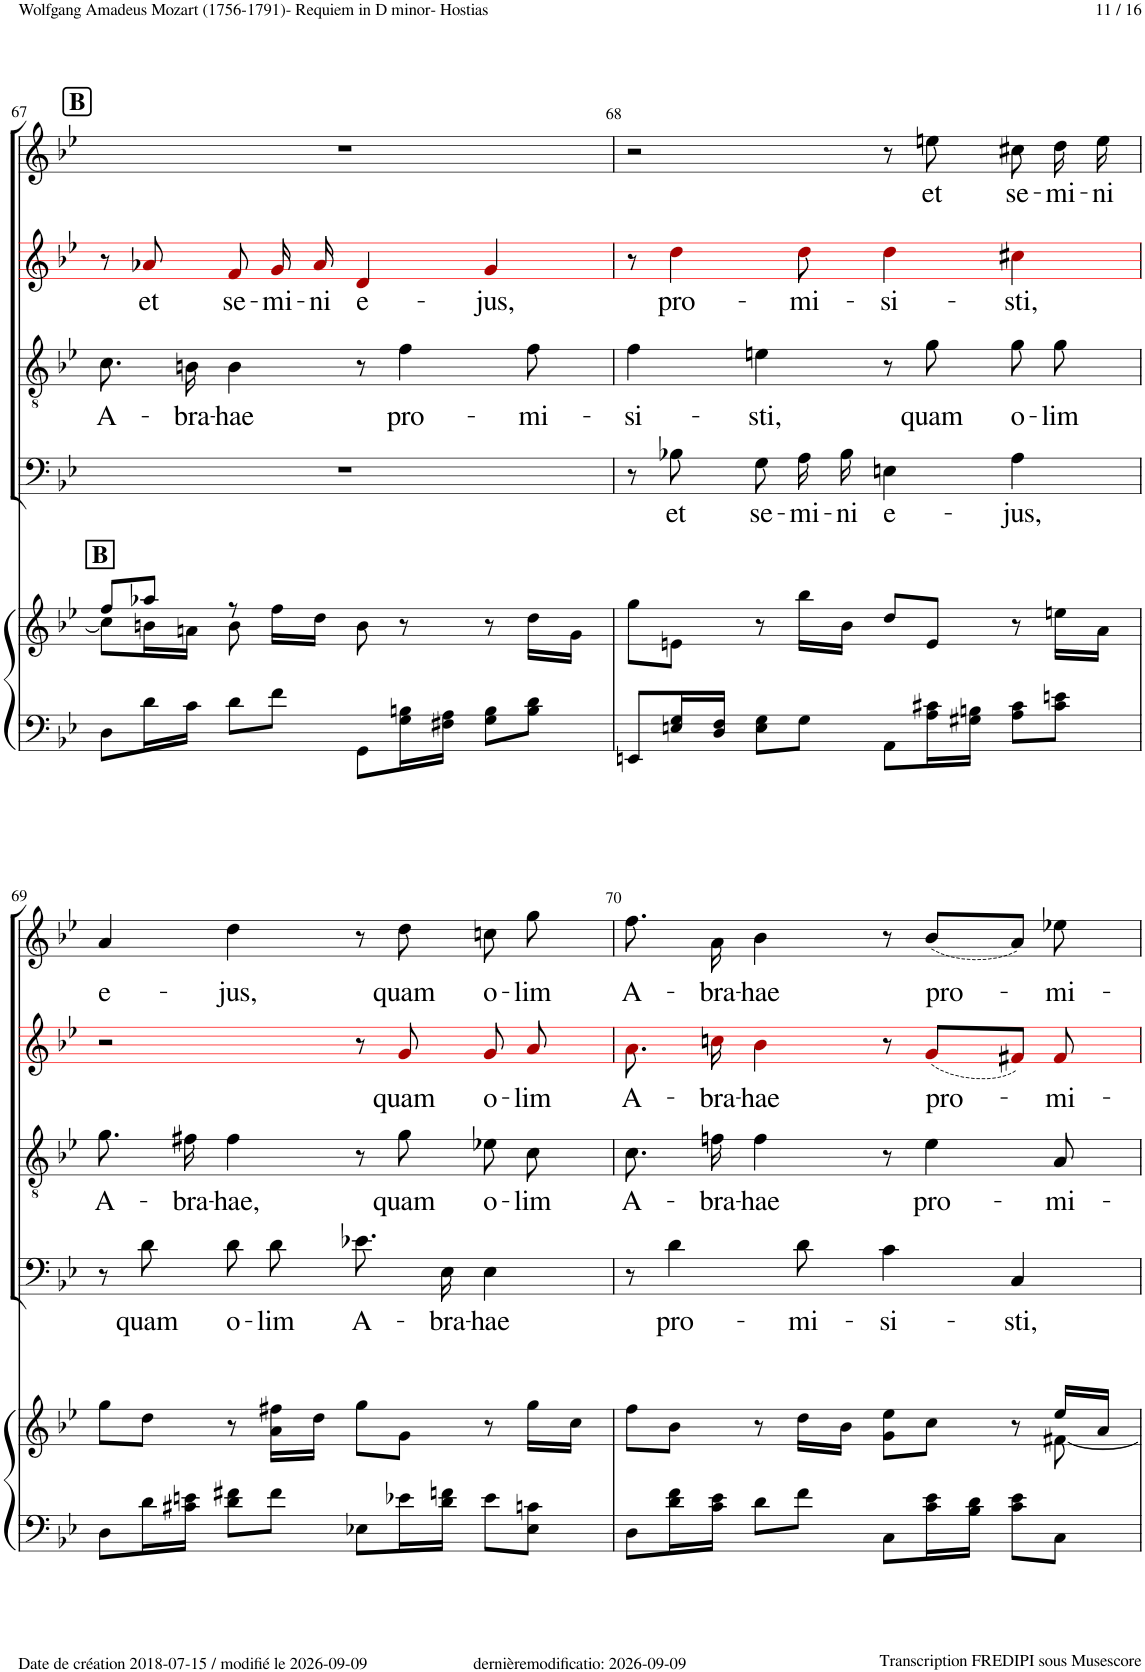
**kern	**kern	**kern	**text	**kern	**text	**kern	**text	**kern	**text
*part5	*part5	*part4	*part4	*part3	*part3	*part2	*part2	*part1	*part1
*staff6	*staff5	*staff4	*staff4	*staff3	*staff3	*staff2	*staff2	*staff1	*staff1
*I"Piano	*	*I"Bass	*	*I"Tenor	*	*I"Alto	*	*I"Soprano	*
*I'Pno	*	*	*	*	*	*	*	*	*
!!LO:PB:g=z
*clefF4	*clefG2	*clefF4	*	*clefGv2	*	*clefG2	*	*clefG2	*
*	*	*	*	*	*	*ITrd1c2	*	*	*
*k[b-e-]	*k[b-e-]	*k[b-e-]	*	*k[b-e-]	*	*k[b-e-]	*	*k[b-e-]	*
*M4/4	*M4/4	*M4/4	*	*M4/4	*	*M4/4	*	*M4/4	*
*met(c)	*met(c)	*met(c)	*	*met(c)	*	*met(c)	*	*met(c)	*
!!LO:REH:place=s1:a:B:cj:fs=14:t=B
=67	=67	=67	=67	=67	=67	=67	=67	=67	=67
*	*^	*	*	*	*	*	*	*	*
!	!LO:TX:a:B:t=B	!	!	!	!	!	!	!	!	!
!	!	!	!	!	!	!LO:LY:b	!	!	!	!
8D\L	8ff/L	8cc\L]	1r	.	8.c!\L	A-	8r	.	1r	.
!	!	!	!	!	!	!	!	!LO:LY:b	!	!
16d\L	8aa-X/J	16bn\L	.	.	.	.	8a-X!i/	et	.	.
!	!	!	!	!	!	!LO:LY:b	!	!	!	!
16c\JJ	.	16an\JJ	.	.	16Bn!\Jk	-bra-	.	.	.	.
!	!	!	!	!	!	!LO:LY:b	!	!LO:LY:b	!	!
8d\L	8r	8b\	.	.	4B!\	-hae	8f!i/	se-	.	.
!	!	!	!	!	!	!	!	!LO:LY:b	!	!
8f\J	16ff\LL	8ryy	.	.	.	.	16g!i/	-mi-	.	.
!	!	!	!	!	!	!	!	!LO:LY:b	!	!
.	16dd\JJ	.	.	.	.	.	16a-!i/	-ni	.	.
!	!	!	!	!	!	!	!	!LO:LY:b	!	!
8GG\L	8b\	2ryy	.	.	8r	.	4d!i/	e-	.	.
!	!	!	!	!	!	!LO:LY:b	!	!	!	!
16G\ 16Bn\L	8r	.	.	.	4f!\	pro-	.	.	.	.
16F#X\ 16A\JJ	.	.	.	.	.	.	.	.	.	.
!	!	!	!	!	!	!	!	!LO:LY:b	!	!
8G\ 8B\L	8r	.	.	.	.	.	4g!i/	-jus,	.	.
!	!	!	!	!	!	!LO:LY:b	!	!	!	!
8B\ 8d\J	16dd\LL	.	.	.	8f!\	-mi-	.	.	.	.
.	16g\JJ	.	.	.	.	.	.	.	.	.
*	*v	*v	*	*	*	*	*	*	*	*
=68	=68	=68	=68	=68	=68	=68	=68	=68	=68
!	!	!	!	!	!LO:LY:b	!	!	!	!
8EEn/L	8gg\L	8r	.	4f!\	-si-	8r	.	2r	.
!	!	!	!LO:LY:b	!	!	!	!LO:LY:b	!	!
16En/ 16G/L	8en\J	8B-X!\	et	.	.	4dd!i\	pro-	.	.
16D/ 16F/JJ	.	.	.	.	.	.	.	.	.
!	!	!	!LO:LY:b	!	!LO:LY:b	!	!	!	!
8E\ 8G\L	8r	8G!\L	se-	4en!\	-sti,	.	.	.	.
!	!	!	!LO:LY:b	!	!	!	!LO:LY:b	!	!
8G\J	16bb-\LL	16A!\L	-mi-	.	.	8dd!i\	-mi-	.	.
!	!	!	!LO:LY:b	!	!	!	!	!	!
.	16b-\JJ	16B-!\JJ	-ni	.	.	.	.	.	.
!	!	!	!LO:LY:b	!	!	!	!LO:LY:b	!	!
8AA\L	8dd/L	4En!\	e-	8r	.	4dd!i\	-si-	8r	.
!	!	!	!	!	!LO:LY:b	!	!	!	!LO:LY:b
16A\ 16c#X\L	8e/J	.	.	8g!\	quam	.	.	8een!\	et
16G#X\ 16Bn\JJ	.	.	.	.	.	.	.	.	.
!	!	!	!LO:LY:b	!	!LO:LY:b	!	!LO:LY:b	!	!LO:LY:b
8A\ 8c#\L	8r	4A!\	-jus,	8g!\L	o-	4cc#X!i\	-sti,	8cc#X!\	se-
!	!	!	!	!	!LO:LY:b	!	!	!	!LO:LY:b
8c#\ 8en\J	16een\LL	.	.	8g!\J	-lim	.	.	16dd!\	-mi-
!	!	!	!	!	!	!	!	!	!LO:LY:b
.	16a\JJ	.	.	.	.	.	.	16ee!\	-ni
!!LO:LB:g=z
=69	=69	=69	=69	=69	=69	=69	=69	=69	=69
!	!	!	!	!	!LO:LY:b	!	!	!	!LO:LY:b
8D\L	8gg\L	8r	.	8.g!\L	A-	2r	.	4a!/	e-
!	!	!	!LO:LY:b	!	!	!	!	!	!
16d\L	8dd\J	8d!\	quam	.	.	.	.	.	.
!	!	!	!	!	!LO:LY:b	!	!	!	!
16c#X\ 16en\JJ	.	.	.	16f#X!\Jk	-bra-	.	.	.	.
!	!	!	!LO:LY:b	!	!LO:LY:b	!	!	!	!LO:LY:b
8d\ 8f#X\L	8r	8d!\L	o-	4f#!\	-hae,	.	.	4dd!\	-jus,
!	!	!	!LO:LY:b	!	!	!	!	!	!
8f#\J	16a\ 16ff#X\LL	8d!\J	-lim	.	.	.	.	.	.
.	16dd\JJ	.	.	.	.	.	.	.	.
!	!	!	!LO:LY:b	!	!	!	!	!	!
8E-X\L	8gg\L	8.e-X!\L	A-	8r	.	8r	.	8r	.
!	!	!	!	!	!LO:LY:b	!	!LO:LY:b	!	!LO:LY:b
16e-X\L	8g\J	.	.	8g!\	quam	8g!i/	quam	8dd!\	quam
!	!	!	!LO:LY:b	!	!	!	!	!	!
16d\ 16fn\JJ	.	16E-!\Jk	-bra-	.	.	.	.	.	.
!	!	!	!LO:LY:b	!	!LO:LY:b	!	!LO:LY:b	!	!LO:LY:b
8e-\L	8r	4E-!\	-hae	8e-X!\L	o-	8g!i/	o-	8ccn!\	o-
!	!	!	!	!	!LO:LY:b	!	!LO:LY:b	!	!LO:LY:b
8E-\ 8cn\J	16gg\LL	.	.	8c!\J	-lim	8a!i/	-lim	8gg!\	-lim
.	16cc\JJ	.	.	.	.	.	.	.	.
=70	=70	=70	=70	=70	=70	=70	=70	=70	=70
*	*^	*	*	*	*	*	*	*	*
!	!	!	!	!	!	!LO:LY:b	!	!LO:LY:b	!	!LO:LY:b
8D\L	8ff\L	2.ryy	8r	.	8.c!\L	A-	8.a!i\	A-	8.ff!\	A-
!	!	!	!	!LO:LY:b	!	!	!	!	!	!
16d\ 16f\L	8b-\J	.	4d!\	pro-	.	.	.	.	.	.
!	!	!	!	!	!	!LO:LY:b	!	!LO:LY:b	!	!LO:LY:b
16c\ 16e-\JJ	.	.	.	.	16fn!\Jk	-bra-	16ccn!i\	-bra-	16a!\	-bra-
!	!	!	!	!	!	!LO:LY:b	!	!LO:LY:b	!	!LO:LY:b
8d\L	8r	.	.	.	4f!\	-hae	4b-!i\	-hae	4b-!\	-hae
!	!	!	!	!LO:LY:b	!	!	!	!	!	!
8f\J	16dd\LL	.	8d!\	-mi-	.	.	.	.	.	.
.	16b-\JJ	.	.	.	.	.	.	.	.	.
!	!	!	!	!LO:LY:b	!	!	!	!	!	!
8C\L	8g\ 8ee-\L	.	4c!\	-si-	8r	.	8r	.	8r	.
!	!	!	!	!	!	!LO:LY:b	!	!LO:LY:b	!	!LO:LY:b
16c\ 16e-\L	8cc\J	.	.	.	4e-!\	pro-	(8g!i/L	pro-	(8b-!/L	pro-
16B-\ 16d\JJ	.	.	.	.	.	.	.	.	.	.
!	!	!	!	!LO:LY:b	!	!	!	!	!	!
8c\ 8e-\L	8r	8ryy	4C!/	-sti,	.	.	8f#X!i/J)	.	8a!/J)	.
!	!	!	!	!	!	!LO:LY:b	!	!LO:LY:b	!	!LO:LY:b
8C\J	16ee-/LL	[8f#X\	.	.	8A!/	-mi-	8f#!i/	-mi-	8ee-X!\	-mi-
.	16a/JJ	.	.	.	.	.	.	.	.	.
*	*v	*v	*	*	*	*	*	*	*	*
=	=	=	=	=	=	=	=	=	=
*-	*-	*-	*-	*-	*-	*-	*-	*-	*-
